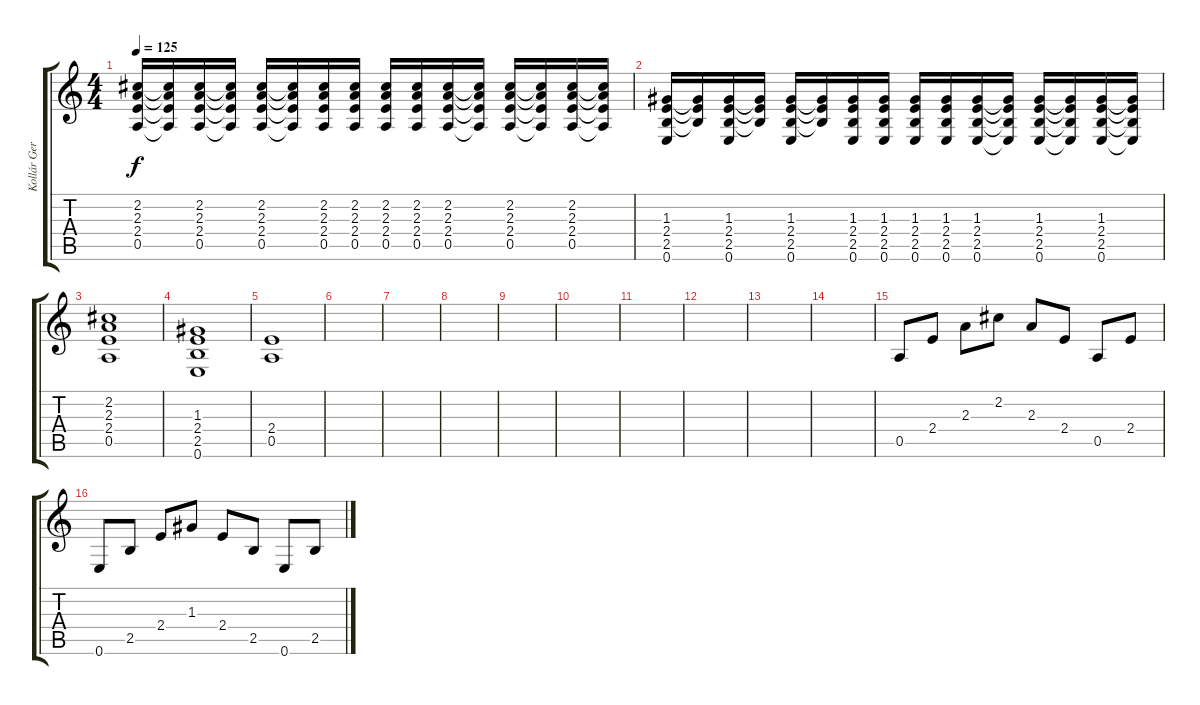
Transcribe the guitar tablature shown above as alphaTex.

\track ("Kollár Gergõ - Ritmus Gitár" "Kollár Ger") {instrument electricguitarclean}
\staff {score tabs}
\tuning (E4 B3 G3 D3 A2 E2) {hide}
\ts (4 4)
\tempo 125
\clef g2
\ks c
(2.2 2.3 2.4 0.5).16{dy f} (2.2{t} 2.3{t} 2.4{t} 0.5{t}).16 (2.2 2.3 2.4 0.5).16 (2.2{t} 2.3{t} 2.4{t} 0.5{t}).16 (2.2 2.3 2.4 0.5).16 (2.2{t} 2.3{t} 2.4{t} 0.5{t}).16 (2.2 2.3 2.4 0.5).16 (2.2 2.3 2.4 0.5).16 (2.2 2.3 2.4 0.5).16 (2.2 2.3 2.4 0.5).16 (2.2 2.3 2.4 0.5).16 (2.2{t} 2.3{t} 2.4{t} 0.5{t}).16 (2.2 2.3 2.4 0.5).16 (2.2{t} 2.3{t} 2.4{t} 0.5{t}).16 (2.2 2.3 2.4 0.5).16 (2.2{t} 2.3{t} 2.4{t} 0.5{t}).16 |
(1.3 2.4 2.5 0.6).16 (1.3{t} 2.4{t} 2.5{t}).16 (1.3 2.4 2.5 0.6).16 (1.3{t} 2.4{t} 2.5{t}).16 (1.3 2.4 2.5 0.6).16 (1.3{t} 2.4{t} 2.5{t}).16 (1.3 2.4 2.5 0.6).16 (1.3 2.4 2.5 0.6).16 (1.3 2.4 2.5 0.6).16 (1.3 2.4 2.5 0.6).16 (1.3 2.4 2.5 0.6).16 (1.3{t} 2.4{t} 2.5{t} 0.6{t}).16 (1.3 2.4 2.5 0.6).16 (1.3{t} 2.4{t} 2.5{t} 0.6{t}).16 (1.3 2.4 2.5 0.6).16 (1.3{t} 2.4{t} 2.5{t} 0.6{t}).16 |
(2.2 2.3 2.4 0.5).1 |
(1.3 2.4 2.5 0.6).1 |
(2.4 0.5).1 |
|
|
|
|
|
|
|
|
|
0.5.8 2.4.8 2.3.8 2.2.8 2.3.8 2.4.8 0.5.8 2.4.8 |
0.6.8 2.5.8 2.4.8 1.3.8 2.4.8 2.5.8 0.6.8 2.5.8
